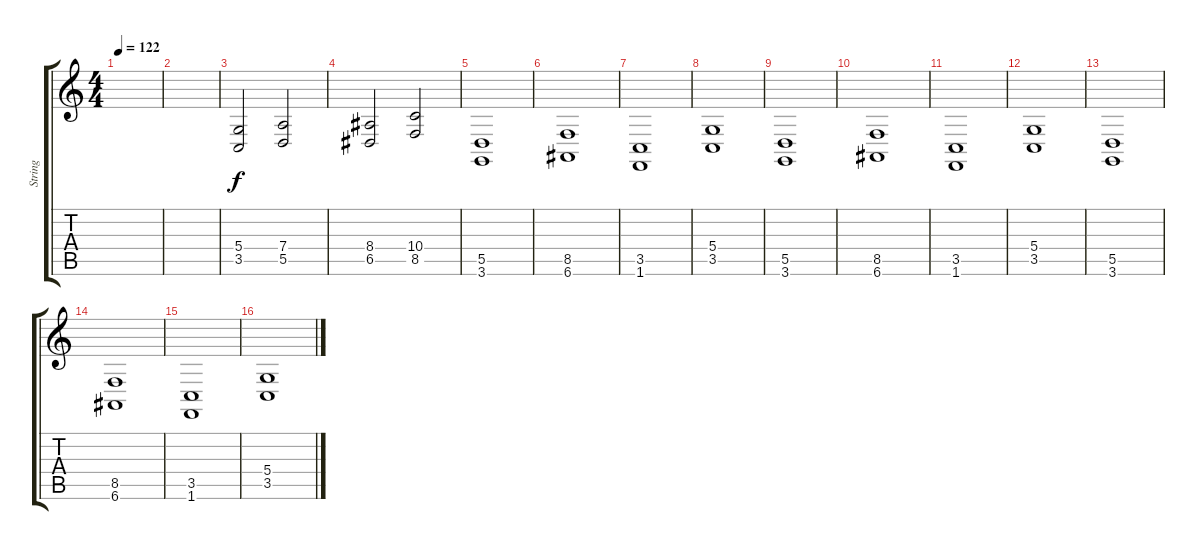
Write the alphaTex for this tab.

\track ("String" "String") {instrument lead1square}
\staff {score tabs}
\tuning (E4 B3 G3 D3 A2 E2) {hide}
\ts (4 4)
\tempo 122
\clef g2
\ks c
|
|
(5.4 3.5).2 (7.4 5.5).2 |
(8.4 6.5).2 (10.4 8.5).2 |
(5.5 3.6).1 |
(8.5 6.6).1 |
(3.5 1.6).1 |
(5.4 3.5).1 |
(5.5 3.6).1 |
(8.5 6.6).1 |
(3.5 1.6).1 |
(5.4 3.5).1 |
(5.5 3.6).1 |
(8.5 6.6).1 |
(3.5 1.6).1 |
(5.4 3.5).1
